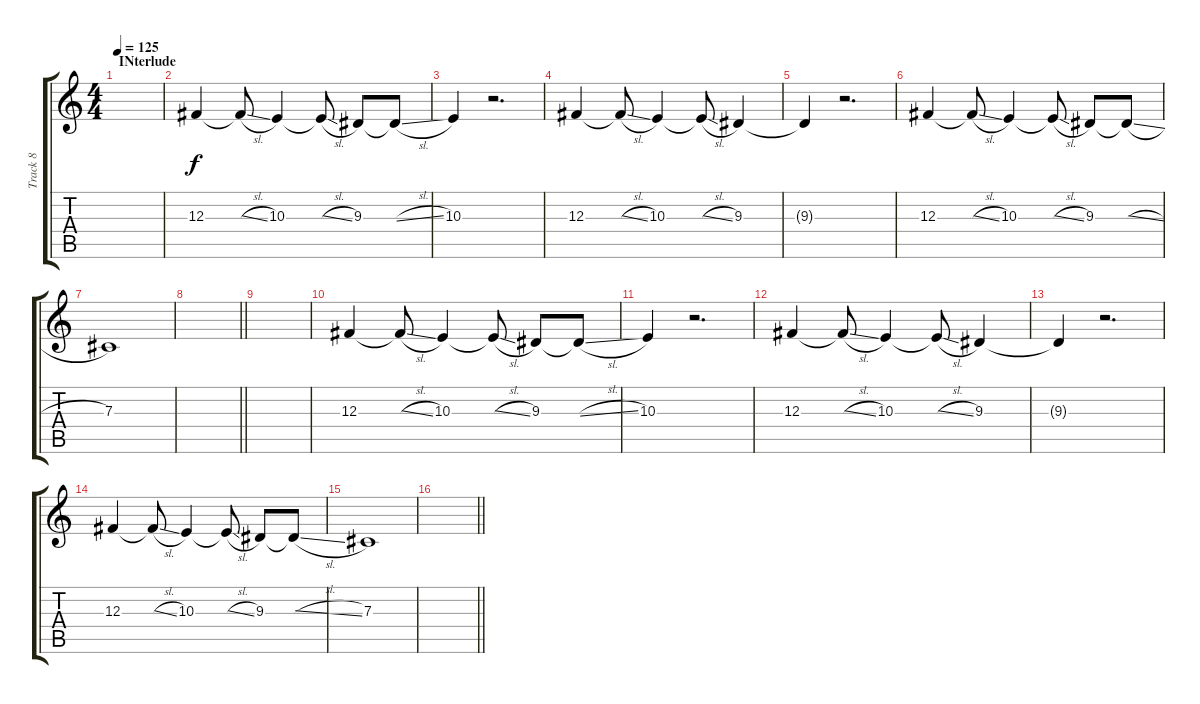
\track ("Track 8" "Track 8") {instrument baritonesax}
\staff {score tabs}
\tuning (Eb4 Bb3 Gb3 Db3 Ab2 Eb2) {hide}
\ts (4 4)
\section ("" "INterlude")
\tempo 125
\clef g2
\ks c
|
12.3.4 12.3{sl t}.8 10.3.4 10.3{sl t}.8 9.3.8 9.3{sl t}.8 |
10.3.4 r.2{d} |
12.3.4 12.3{sl t}.8 10.3.4 10.3{sl t}.8 9.3.4 |
9.3{t}.4 r.2{d} |
12.3.4 12.3{sl t}.8 10.3.4 10.3{sl t}.8 9.3.8 9.3{sl t}.8 |
7.3.1 |
\barLineRight lightlight
|
|
12.3.4 12.3{sl t}.8 10.3.4 10.3{sl t}.8 9.3.8 9.3{sl t}.8 |
10.3.4 r.2{d} |
12.3.4 12.3{sl t}.8 10.3.4 10.3{sl t}.8 9.3.4 |
9.3{t}.4 r.2{d} |
12.3.4 12.3{sl t}.8 10.3.4 10.3{sl t}.8 9.3.8 9.3{sl t}.8 |
7.3.1 |
\barLineRight lightlight
